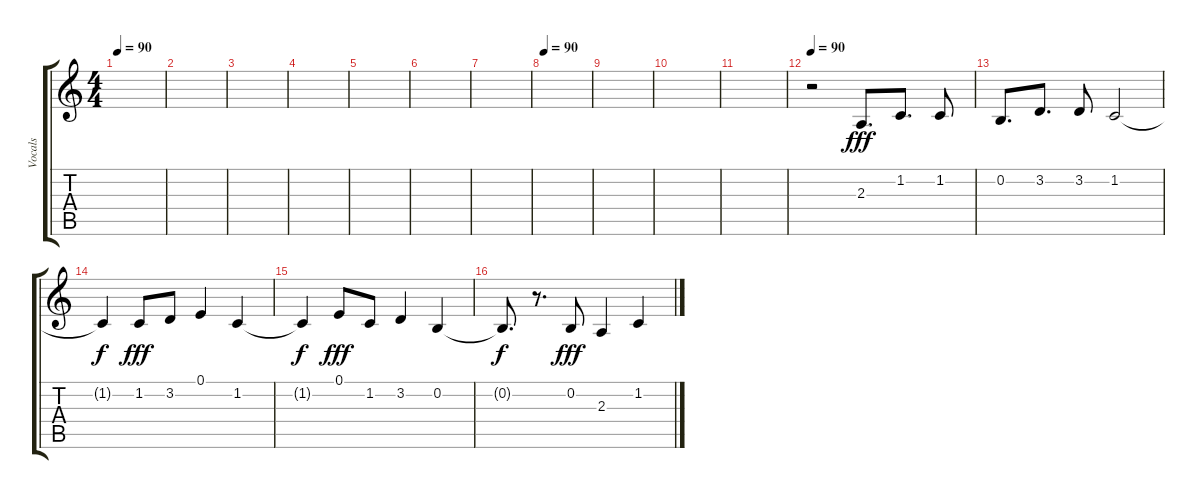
\track ("Vocals" "Vocals") {instrument lead3calliope}
\staff {score tabs}
\tuning (E4 B3 G3 D3 A2 E2) {hide}
\ts (4 4)
\tempo 90
\clef g2
\ks c
|
|
|
|
|
|
|
\tempo 90
|
|
|
|
\tempo 90
r.2 2.3.8{d dy fff} 1.2.8{d} 1.2.8 |
0.2.8{d} 3.2.8{d} 3.2.8 1.2.2 |
1.2{t}.4{dy f} 1.2.8{dy fff} 3.2.8 0.1.4 1.2.4 |
1.2{t}.4{dy f} 0.1.8{dy fff} 1.2.8 3.2.4 0.2.4 |
0.2{t}.8{d dy f} r.8{d} 0.2.8{dy fff} 2.3.4 1.2.4
